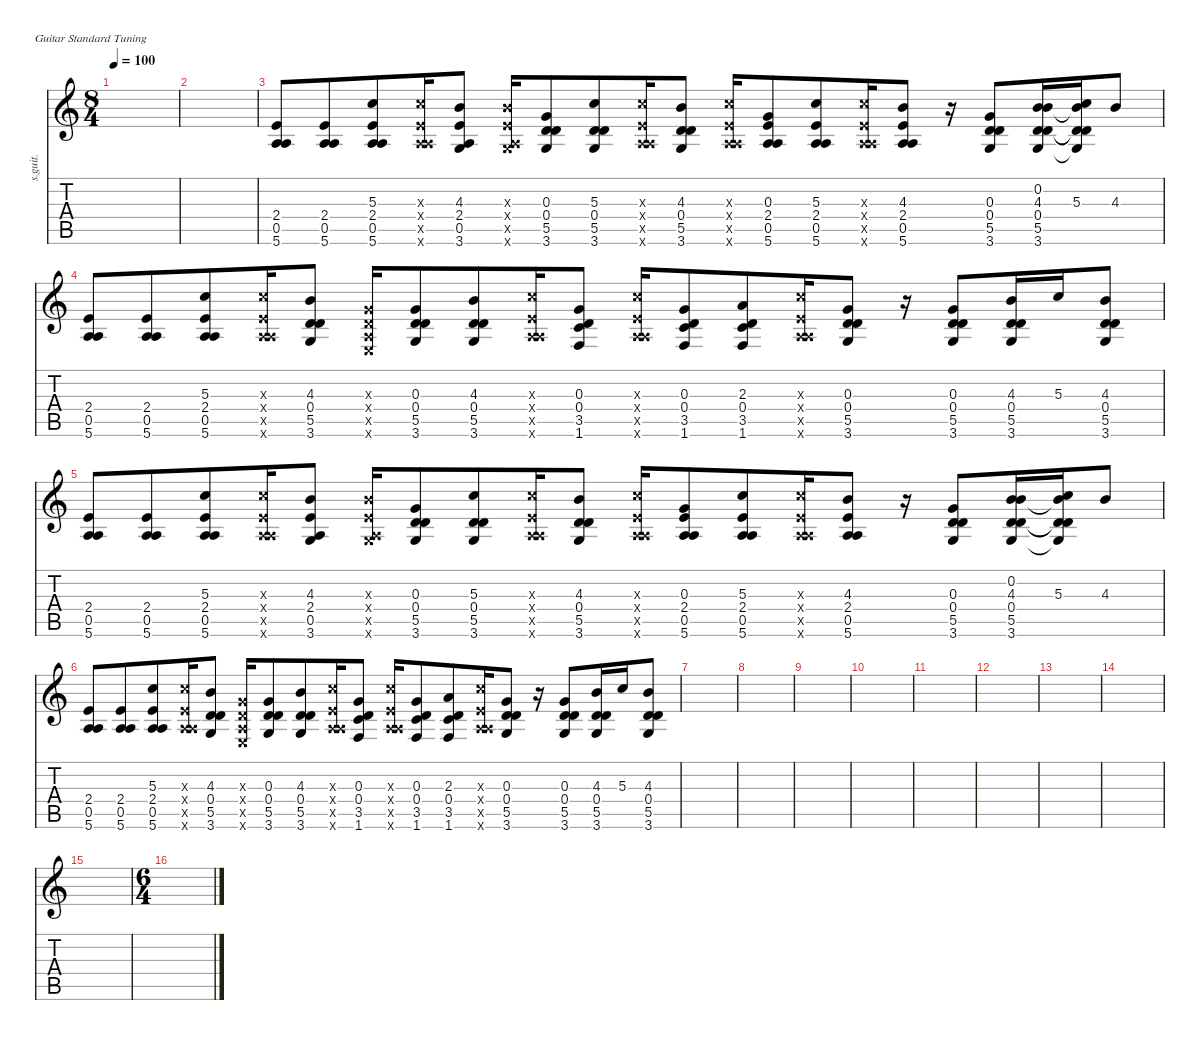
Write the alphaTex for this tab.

\defaultSystemsLayout 4
\hideDynamics
\bracketExtendMode nobrackets
\otherSystemsTrackNameOrientation horizontal
\track ("Steel Guitar" "s.guit.") {instrument acousticguitarsteel}
\staff {score tabs}
\tuning (E4 B3 G3 D3 A2 E2)
\ts (8 4)
\beaming (8 4 4 4 4)
\tempo 100
\clef g2
\ks c
|
|
(5.6 2.4 0.5).8{beam Up} (5.6 2.4 0.5).8{beam Up} (5.3 2.4 5.6 0.5).8{beam Up} (5.3{x} 2.4{x} 5.6{x} 0.5{x}).16{beam Up} (4.3 2.4 3.6 0.5).8{beam Up} (0.5{x} 3.6{x} 2.4{x} 4.3{x}).16{beam Up} (0.3 0.4 3.6 5.5).8{beam Up} (5.3 0.4 3.6 5.5).8{beam Up} (5.3{x} 2.4{x} 5.6{x} 0.5{x}).16{beam Up} (4.3 0.4 5.5 3.6).8{beam Up} (5.3{x} 2.4{x} 5.6{x} 0.5{x}).16{beam Up} (0.3 2.4 5.6 0.5).8{beam Up} (5.3 2.4 0.5 5.6).8{beam Up} (5.3{x} 2.4{x} 5.6{x} 0.5{x}).16{beam Up} (4.3 2.4 5.6 0.5).8{beam Up} r.16{beam Up} (0.3 0.4 3.6 5.5).8{beam Up} (4.3 0.4 3.6 5.5 0.2).16{beam Up} (5.3 5.5{t} 3.6{t} 0.4{t} 0.2{t}).16{beam Up} 4.3.8{beam Up} |
(5.6 2.4 0.5).8{beam Up} (5.6 2.4 0.5).8{beam Up} (5.3 2.4 5.6 0.5).8{beam Up} (5.3{x} 2.4{x} 5.6{x} 0.5{x}).16{beam Up} (4.3 0.4 3.6 5.5).8{beam Up} (0.3{x} 0.4{x} 0.5{x} 0.6{x}).16{beam Up} (0.3 0.4 3.6 5.5).8{beam Up} (4.3 0.4 3.6 5.5).8{beam Up} (5.3{x} 2.4{x} 5.6{x} 0.5{x}).16{beam Up} (0.3 0.4 3.5 1.6).8{beam Up} (5.3{x} 2.4{x} 5.6{x} 0.5{x}).16{beam Up} (0.3 0.4 1.6 3.5).8{beam Up} (2.3 0.4 3.5 1.6).8{beam Up} (5.3{x} 2.4{x} 5.6{x} 0.5{x}).16{beam Up} (0.3 0.4 3.6 5.5).8{beam Up} r.16{beam Up} (0.3 0.4 3.6 5.5).8{beam Up} (4.3 0.4 3.6 5.5).16{beam Up} 5.3.16{beam Up} (4.3 0.4 5.5 3.6).8{beam Up} |
(5.6 2.4 0.5).8{beam Up} (5.6 2.4 0.5).8{beam Up} (5.3 2.4 5.6 0.5).8{beam Up} (5.3{x} 2.4{x} 5.6{x} 0.5{x}).16{beam Up} (4.3 2.4 3.6 0.5).8{beam Up} (0.5{x} 3.6{x} 2.4{x} 4.3{x}).16{beam Up} (0.3 0.4 3.6 5.5).8{beam Up} (5.3 0.4 3.6 5.5).8{beam Up} (5.3{x} 2.4{x} 5.6{x} 0.5{x}).16{beam Up} (4.3 0.4 5.5 3.6).8{beam Up} (5.3{x} 2.4{x} 5.6{x} 0.5{x}).16{beam Up} (0.3 2.4 5.6 0.5).8{beam Up} (5.3 2.4 0.5 5.6).8{beam Up} (5.3{x} 2.4{x} 5.6{x} 0.5{x}).16{beam Up} (4.3 2.4 5.6 0.5).8{beam Up} r.16{beam Up} (0.3 0.4 3.6 5.5).8{beam Up} (4.3 0.4 3.6 5.5 0.2).16{beam Up} (5.3 5.5{t} 3.6{t} 0.4{t} 0.2{t}).16{beam Up} 4.3.8{beam Up} |
(5.6 2.4 0.5).8{beam Up} (5.6 2.4 0.5).8{beam Up} (5.3 2.4 5.6 0.5).8{beam Up} (5.3{x} 2.4{x} 5.6{x} 0.5{x}).16{beam Up} (4.3 0.4 3.6 5.5).8{beam Up} (0.3{x} 0.4{x} 0.5{x} 0.6{x}).16{beam Up} (0.3 0.4 3.6 5.5).8{beam Up} (4.3 0.4 3.6 5.5).8{beam Up} (5.3{x} 2.4{x} 5.6{x} 0.5{x}).16{beam Up} (0.3 0.4 3.5 1.6).8{beam Up} (5.3{x} 2.4{x} 5.6{x} 0.5{x}).16{beam Up} (0.3 0.4 1.6 3.5).8{beam Up} (2.3 0.4 3.5 1.6).8{beam Up} (5.3{x} 2.4{x} 5.6{x} 0.5{x}).16{beam Up} (0.3 0.4 3.6 5.5).8{beam Up} r.16{beam Up} (0.3 0.4 3.6 5.5).8{beam Up} (4.3 0.4 3.6 5.5).16{beam Up} 5.3.16{beam Up} (4.3 0.4 5.5 3.6).8{beam Up} |
|
|
|
|
|
|
|
|
|
\ts (6 4)
\beaming (8 6 6)
